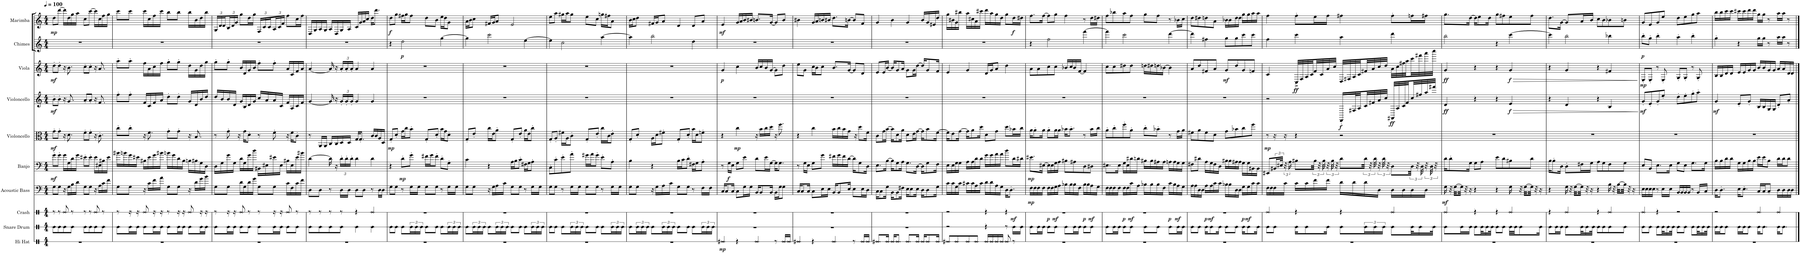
**kern	**dynam	**kern	**dynam	**kern	**kern	**dynam	**kern	**dynam	**kern	**dynam	**kern	**dynam	**kern	**dynam	**kern	**dynam	**kern	**dynam
*part10	*part10	*part9	*part9	*part8	*part7	*part7	*part6	*part6	*part5	*part5	*part4	*part4	*part3	*part3	*part2	*part2	*part1	*part1
*staff10	*staff10	*staff9	*staff9	*staff8	*staff7	*staff7	*staff6	*staff6	*staff5	*staff5	*staff4	*staff4	*staff3	*staff3	*staff2	*staff2	*staff1	*staff1
*I"Hi Hat	*	*I"Snare Drum	*	*I"Crash	*I"Acoustic Bass	*	*I"Banjo	*	*I"Violoncello	*	*I"Violoncello	*	*I"Viola	*	*I"Chimes	*	*I"Marimba	*
*I'HH	*	*I'Sn Dr	*	*I'Cr	*I'Bass	*	*I'Bj.	*	*I'Vc.	*	*I'Vc.	*	*I'Vla.	*	*I'Cme.	*	*I'Mrm.	*
*stria1	*	*stria1	*	*stria1	*	*	*	*	*	*	*	*	*	*	*	*	*	*
*clefX	*	*clefX	*	*clefX	*clefF4	*	*clefF4	*	*clefC3	*	*clefG2	*	*clefG2	*	*clefG2	*	*clefG2	*
*	*	*	*	*	*Trd7c12	*	*	*	*	*	*	*	*	*	*	*	*	*
*k[]	*	*k[]	*	*k[]	*k[]	*	*k[]	*	*k[]	*	*k[]	*	*k[]	*	*k[]	*	*k[]	*
*M4/4	*	*M4/4	*	*M4/4	*M4/4	*	*M4/4	*	*M4/4	*	*M4/4	*	*M4/4	*	*M4/4	*	*M4/4	*
*MM100	*	*MM100	*	*MM100	*MM100	*	*MM100	*	*MM100	*	*MM100	*	*MM100	*	*MM100	*	*MM100	*
=1	=1	=1	=1	=1	=1	=1	=1	=1	=1	=1	=1	=1	=1	=1	=1	=1	=1	=1
!	!	!	!	!	!	!	!	!LO:DY:b	!	!LO:DY:b	!	!LO:DY:b	!	!LO:DY:b	!	!	!	!LO:DY:b
1r	.	8CC\L	.	8r	8G\L	.	8g'\L	mf	8g'\L	mf	8b'\L	mf	8dd'\L	mf	1r	.	8dd\L	mp
.	.	8CC\	.	8r	8G\J	.	8g'\J	.	8g'\J	.	8b'\J	.	8dd'\J	.	.	.	[8ddd\J	.
.	.	8CC\	.	8c/	16r	.	16g\LL	.	16r	.	16r	.	16r	.	.	.	16ddd\LL]	.
.	.	.	.	.	16G\LL	.	16G\	.	8.d\	.	8.g/	.	8.b\	.	.	.	16dd\	.
.	.	8CC\J	.	8r	16B\	.	16d\	.	.	.	.	.	.	.	.	.	16gg\	.
.	.	.	.	.	16d\JJ	.	16g\JJ	.	.	.	.	.	.	.	.	.	16aa\JJ	.
.	.	8CC\L	.	8r	8G\L	.	8e#X'\L	.	8f'\L	.	8a'/L	.	8cc'\L	.	.	.	8cc\L	.
.	.	8CC\	.	8r	8G\J	.	8e#'\J	.	8f'\J	.	8a'/J	.	8cc'\J	.	.	.	[8ccc\J	.
.	.	8CC\	.	8c/	16r	.	16e#\LL	.	16r	.	16r	.	16r	.	.	.	16ccc\LL]	.
.	.	.	.	.	16A\LL	.	16E#X\	.	8.c'\	.	8.f/	.	8.a/	.	.	.	16cc\	.
.	.	8CC\J	.	8r	16c\	.	16B#X\	.	.	.	.	.	.	.	.	.	16ff\	.
.	.	.	.	.	16f\JJ	.	16e#\JJ	.	.	.	.	.	.	.	.	.	16gg\JJ	.
=2	=2	=2	=2	=2	=2	=2	=2	=2	=2	=2	=2	=2	=2	=2	=2	=2	=2	=2
1r	.	8CC\L	.	8r	8G\L	.	16b#X\LL	.	8cc'\L	.	8ff'\L	.	8aa'\L	.	1r	.	8ccc\L	.
.	.	.	.	.	.	.	16bn\	.	.	.	.	.	.	.	.	.	.	.
.	.	16CC\L	.	16r	8G\J	.	16g\	.	8cc'\J	.	8ff'\J	.	8aa'\J	.	.	.	8ccc\J	.
.	.	16CC\JJ	.	16r	.	.	16e#X\JJ	.	.	.	.	.	.	.	.	.	.	.
.	.	8CC\L	.	8c/	16r	.	16B#X\LL	.	16r	.	16f/LL	.	16ff\LL	.	.	.	16ccc\LL	.
.	.	.	.	.	16c\LL	.	16e#\	.	8.f\	.	16c/	.	16a\	.	.	.	16cc\	.
.	.	16CC\L	.	16r	16f\	.	16g\	.	.	.	16f/	.	16cc\	.	.	.	16ff\	.
.	.	16CC\JJ	.	16r	16a\JJ	.	16b#X\JJ	.	.	.	16a/JJ	.	16ff\JJ	.	.	.	16ccc\JJ	.
.	.	8CC\L	.	8r	8G\L	.	16bn\LL	.	8g'\L	.	8dd'\L	.	8gg'\L	.	.	.	8bb\L	.
.	.	.	.	.	.	.	16g\	.	.	.	.	.	.	.	.	.	.	.
.	.	16CC\L	.	16r	8G\J	.	16d\	.	8g'\J	.	8dd'\J	.	8gg'\J	.	.	.	8bb\J	.
.	.	16CC\JJ	.	16r	.	.	16B#\JJ	.	.	.	.	.	.	.	.	.	.	.
.	.	8CC\L	.	8c/	16r	.	16Bn\LL	.	16r	.	16g/LL	.	16dd\LL	.	.	.	16bb\LL	.
.	.	.	.	.	16d\LL	.	16B#X\	.	8.B/	.	16d/	.	16g\	.	.	.	16b\	.
.	.	16CC\L	.	16r	16g\	.	16G\	.	.	.	16b/	.	16dd\	.	.	.	16dd\	.
.	.	16CC\JJ	.	16r	16b\JJ	.	16D\JJ	.	.	.	16dd/JJ	.	16gg\JJ	.	.	.	16bb\JJ	.
=3	=3	=3	=3	=3	=3	=3	=3	=3	=3	=3	=3	=3	=3	=3	=3	=3	=3	=3
*	*	*	*	*	*	*	*	*	*	*	*	*	*	*	*	*	*Xbrackettup	*
1r	.	8CC\L	.	8r	8G\L	.	16D\LL	.	8r	.	16dd/LL	.	8gg'\L	.	1r	.	24G/LL	.
.	.	.	.	.	.	.	.	.	.	.	.	.	.	.	.	.	24d/	.
.	.	.	.	.	.	.	16G\	.	.	.	16b/	.	.	.	.	.	.	.
.	.	.	.	.	.	.	.	.	.	.	.	.	.	.	.	.	24d/	.
.	.	16CC\L	.	16r	8G\J	.	16g\	.	8g'\	.	16b/	.	8gg'\J	.	.	.	24B/	.
.	.	.	.	.	.	.	.	.	.	.	.	.	.	.	.	.	24d/	.
.	.	16CC\JJ	.	16r	.	.	16G\JJ	.	.	.	16d/JJ	.	.	.	.	.	.	.
.	.	.	.	.	.	.	.	.	.	.	.	.	.	.	.	.	24g/JJ	.
.	.	8CC\L	.	8c/	16d\LL	.	16d\LL	.	16r	.	16g/LL	.	16b/LL	.	.	.	8gg\L	.
.	.	.	.	.	16G\	.	16G\	.	16g\KL	.	16B/	.	16d/	.	.	.	.	.
.	.	8CC\J	.	8r	16d\	.	16g\	.	8d'\J	.	16d/	.	16g/	.	.	.	16dd\L	.
.	.	.	.	.	16g\JJ	.	16dd\JJ	.	.	.	16g/JJ	.	16b/JJ	.	.	.	16gg\JJ	.
.	.	8CC\L	.	8r	8G\L	.	16BB#X\LL	.	8r	.	16cc/LL	.	8ff'\L	.	.	.	24F/LL	.
.	.	.	.	.	.	.	.	.	.	.	.	.	.	.	.	.	24c/	.
.	.	.	.	.	.	.	16E#X\	.	.	.	16a/	.	.	.	.	.	.	.
.	.	.	.	.	.	.	.	.	.	.	.	.	.	.	.	.	24c/	.
.	.	16CC\L	.	16r	8G\J	.	16e#X\	.	8f'\	.	16a/	.	8ff'\J	.	.	.	24A/	.
.	.	.	.	.	.	.	.	.	.	.	.	.	.	.	.	.	24c/	.
.	.	16CC\JJ	.	16r	.	.	16E#\JJ	.	.	.	16c/JJ	.	.	.	.	.	.	.
.	.	.	.	.	.	.	.	.	.	.	.	.	.	.	.	.	24f/JJ	.
.	.	8CC\L	.	8c/	16c\LL	.	16B#X\LL	.	16r	.	16f/LL	.	16a/LL	.	.	.	8ff\L	.
.	.	.	.	.	16F\	.	16E#\	.	16f\KL	.	16A/	.	16c/	.	.	.	.	.
.	.	8CC\J	.	8r	16c\	.	16e#\	.	8c'\J	.	16c/	.	16f/	.	.	.	16cc\L	.
.	.	.	.	.	16f\JJ	.	16b#X\JJ	.	.	.	16f/JJ	.	16a/JJ	.	.	.	16ff\JJ	.
=4	=4	=4	=4	=4	=4	=4	=4	=4	=4	=4	=4	=4	=4	=4	=4	=4	=4	=4
1r	.	8CC\L	.	8r	8D\L	.	[4d\	.	8r	.	[4g/	.	[4a/	.	1r	.	16D/LL	.
.	.	.	.	.	.	.	.	.	.	.	.	.	.	.	.	.	16G/	.
.	.	8CC\	.	8r	8D\J	.	.	.	16AA/LL	.	.	.	.	.	.	.	16A/	.
.	.	.	.	.	.	.	.	.	16AA/JJ	.	.	.	.	.	.	.	16G/JJ	.
.	.	8CC\	.	8r	8r	.	16d\]	.	16C/LL	.	16g/]	.	16a/]	.	.	.	16A/LL	.
.	.	.	.	.	.	.	16r	.	16C/	.	16r	.	16r	.	.	.	16D/	.
*	*	*	*	*	*	*	*Xbrackettup	*	*	*	*Xbrackettup	*	*Xbrackettup	*	*	*	*	*
.	.	8CC\J	.	8r	16D\LL	.	24d'\LL	.	16D/	.	24g'/LL	.	24a'/LL	.	.	.	16G/	.
.	.	.	.	.	.	.	24d'\	.	.	.	24g'/	.	24a'/	.	.	.	.	.
.	.	.	.	.	16D\JJ	.	.	.	16D/JJ	.	.	.	.	.	.	.	16A/JJ	.
.	.	.	.	.	.	.	24d'\JJ	.	.	.	24g'/JJ	.	24a'/JJ	.	.	.	.	.
.	.	4CC\	.	4r	8D\L	.	4d\	.	16G/KL	.	4g/	.	4a/	.	.	.	16c/LL	.
.	.	.	.	.	.	.	.	.	8.G'/J	.	.	.	.	.	.	.	16g/	.
.	.	.	.	.	8D\J	.	.	.	.	.	.	.	.	.	.	.	16a/	.
.	.	.	.	.	.	.	.	.	.	.	.	.	.	.	.	.	16cc/JJ	.
.	.	4CC\	.	4c/	8r	.	4d\	.	16c/LL	.	4g/	.	4a/	.	.	.	16dd\KL	.
.	.	.	.	.	.	.	.	.	16c/	.	.	.	.	.	.	.	8.ddd\J	.
.	.	.	.	.	16D\LL	.	.	.	16A/	.	.	.	.	.	.	.	.	.
.	.	.	.	.	16D\JJ	.	.	.	16D/JJ	.	.	.	.	.	.	.	.	.
=5	=5	=5	=5	=5	=5	=5	=5	=5	=5	=5	=5	=5	=5	=5	=5	=5	=5	=5
!	!	!	!	!	!	!	!	!	!	!LO:DY:b	!	!	!	!	!	!	!	!LO:DY:b
1r	.	8CC\L	.	1r	8G\L	.	4r	.	8G'/L	mp	1r	.	1r	.	4r	.	8dd\L	f
.	.	8CC\J	.	.	8G\J	.	.	.	8d'/J	.	.	.	.	.	.	.	8gg\J	.
!	!	!	!	!	!	!	!	!LO:DY:b	!	!	!	!	!	!	!	!LO:DY:b	!	!
.	.	8CC\L	.	.	8r	.	8d'\L	mp	16g\LL	.	.	.	.	.	2dd\	p	16ff#X\LL	.
.	.	.	.	.	.	.	.	.	16cc\J	.	.	.	.	.	.	.	16gg\J	.
.	.	24CC\L	.	.	16G\LL	.	8g'\J	.	8b'\J	.	.	.	.	.	.	.	8ff#\J	.
.	.	24CC\	.	.	.	.	.	.	.	.	.	.	.	.	.	.	.	.
.	.	.	.	.	16G\JJ	.	.	.	.	.	.	.	.	.	.	.	.	.
.	.	24CC\JJ	.	.	.	.	.	.	.	.	.	.	.	.	.	.	.	.
.	.	8CC\L	.	.	8G\L	.	16f#X\LL	.	8G'/L	.	.	.	.	.	.	.	8dd\L	.
.	.	.	.	.	.	.	16g\J	.	.	.	.	.	.	.	.	.	.	.
.	.	8CC\J	.	.	8G\J	.	8f#'\J	.	8d'/J	.	.	.	.	.	.	.	8b\J	.
.	.	8CC\L	.	.	8r	.	8d'\L	.	16b\LL	.	.	.	.	.	[4gg\	.	16ee\LL	.
.	.	.	.	.	.	.	.	.	16g\J	.	.	.	.	.	.	.	16dd\J	.
.	.	24CC\L	.	.	16G\LL	.	8G'\J	.	8d'\J	.	.	.	.	.	.	.	8g\J	.
.	.	24CC\	.	.	.	.	.	.	.	.	.	.	.	.	.	.	.	.
.	.	.	.	.	16G\JJ	.	.	.	.	.	.	.	.	.	.	.	.	.
.	.	24CC\JJ	.	.	.	.	.	.	.	.	.	.	.	.	.	.	.	.
=6	=6	=6	=6	=6	=6	=6	=6	=6	=6	=6	=6	=6	=6	=6	=6	=6	=6	=6
1r	.	8CC\L	.	1r	8G\L	.	4c\	.	8G'/L	.	1r	.	1r	.	4gg\]	.	16a\LL	.
.	.	.	.	.	.	.	.	.	.	.	.	.	.	.	.	.	16b\J	.
.	.	24CC\L	.	.	8G\J	.	.	.	8e'/J	.	.	.	.	.	.	.	8cc\J	.
.	.	24CC\	.	.	.	.	.	.	.	.	.	.	.	.	.	.	.	.
.	.	24CC\JJ	.	.	.	.	.	.	.	.	.	.	.	.	.	.	.	.
.	.	8CC\L	.	.	16r	.	4r	.	16cc\LL	.	.	.	.	.	2ccc\	.	16f#X/LL	.
.	.	.	.	.	16G\LL	.	.	.	16e\J	.	.	.	.	.	.	.	16g/J	.
.	.	24CC\L	.	.	16A\	.	.	.	8a'\J	.	.	.	.	.	.	.	8a/J	.
.	.	24CC\	.	.	.	.	.	.	.	.	.	.	.	.	.	.	.	.
.	.	.	.	.	16c\JJ	.	.	.	.	.	.	.	.	.	.	.	.	.
.	.	24CC\JJ	.	.	.	.	.	.	.	.	.	.	.	.	.	.	.	.
.	.	8CC\L	.	.	8G\L	.	16A\LL	.	8G'/L	.	.	.	.	.	.	.	2e/	.
.	.	.	.	.	.	.	16B\J	.	.	.	.	.	.	.	.	.	.	.
.	.	8CC\J	.	.	8G\J	.	8c'\J	.	8e'/J	.	.	.	.	.	.	.	.	.
.	.	8CC\L	.	.	8r	.	16F#X\LL	.	16a\LL	.	.	.	.	.	[4ee\	.	.	.
.	.	.	.	.	.	.	16G\J	.	16e\J	.	.	.	.	.	.	.	.	.
.	.	24CC\L	.	.	16G\LL	.	8A'\J	.	8cc'\J	.	.	.	.	.	.	.	.	.
.	.	24CC\	.	.	.	.	.	.	.	.	.	.	.	.	.	.	.	.
.	.	.	.	.	16G\JJ	.	.	.	.	.	.	.	.	.	.	.	.	.
.	.	24CC\JJ	.	.	.	.	.	.	.	.	.	.	.	.	.	.	.	.
=7	=7	=7	=7	=7	=7	=7	=7	=7	=7	=7	=7	=7	=7	=7	=7	=7	=7	=7
1r	.	8CC\L	.	1r	8G\L	.	8C'\L	.	8G'/L	.	1r	.	1r	.	4ee\]	.	8ee\L	.
.	.	8CC\J	.	.	8G\J	.	8c'\	.	8A'/J	.	.	.	.	.	.	.	8aa\J	.
.	.	8CC\L	.	.	8r	.	8e'\	.	16f#X\LL	.	.	.	.	.	2cc\	.	16gg#X\LL	.
.	.	.	.	.	.	.	.	.	16A\J	.	.	.	.	.	.	.	16aa\J	.
.	.	24CC\L	.	.	16G\LL	.	8a'\J	.	8c'\J	.	.	.	.	.	.	.	8gg#\J	.
.	.	24CC\	.	.	.	.	.	.	.	.	.	.	.	.	.	.	.	.
.	.	.	.	.	16G\JJ	.	.	.	.	.	.	.	.	.	.	.	.	.
.	.	24CC\JJ	.	.	.	.	.	.	.	.	.	.	.	.	.	.	.	.
.	.	8CC\L	.	.	8G\L	.	16g#X\LL	.	8G'/L	.	.	.	.	.	.	.	8ee\L	.
.	.	.	.	.	.	.	16a\J	.	.	.	.	.	.	.	.	.	.	.
.	.	8CC\J	.	.	8G\J	.	8g#'\J	.	8e'/J	.	.	.	.	.	.	.	8cc\J	.
.	.	8CC\L	.	.	8r	.	8e'\L	.	16cc\LL	.	.	.	.	.	[4aa\	.	16ggn\LL	.
.	.	.	.	.	.	.	.	.	16c\J	.	.	.	.	.	.	.	16ff#X\J	.
.	.	24CC\L	.	.	16G\LL	.	8A'\J	.	8e'\J	.	.	.	.	.	.	.	8a\J	.
.	.	24CC\	.	.	.	.	.	.	.	.	.	.	.	.	.	.	.	.
.	.	.	.	.	16G\JJ	.	.	.	.	.	.	.	.	.	.	.	.	.
.	.	24CC\JJ	.	.	.	.	.	.	.	.	.	.	.	.	.	.	.	.
=8	=8	=8	=8	=8	=8	=8	=8	=8	=8	=8	=8	=8	=8	=8	=8	=8	=8	=8
1r	.	8CC\L	.	1r	8G\L	.	4B\	.	8G'/L	.	1r	.	1r	.	4aa\]	.	16b\LL	.
.	.	.	.	.	.	.	.	.	.	.	.	.	.	.	.	.	16cc\J	.
.	.	24CC\L	.	.	8G\J	.	.	.	8d'/J	.	.	.	.	.	.	.	8dd\J	.
.	.	24CC\	.	.	.	.	.	.	.	.	.	.	.	.	.	.	.	.
.	.	24CC\JJ	.	.	.	.	.	.	.	.	.	.	.	.	.	.	.	.
.	.	8CC\L	.	.	16r	.	4r	.	16A\LL	.	.	.	.	.	2bb\	.	16f#X/LL	.
.	.	.	.	.	16G\LL	.	.	.	16d\J	.	.	.	.	.	.	.	16g/J	.
.	.	24CC\L	.	.	16A\	.	.	.	8f#X'\J	.	.	.	.	.	.	.	8a/J	.
.	.	24CC\	.	.	.	.	.	.	.	.	.	.	.	.	.	.	.	.
.	.	.	.	.	16c\JJ	.	.	.	.	.	.	.	.	.	.	.	.	.
.	.	24CC\JJ	.	.	.	.	.	.	.	.	.	.	.	.	.	.	.	.
.	.	8CC\L	.	.	8G\L	.	16B\LL	.	8G'/L	.	.	.	.	.	.	.	4d/	.
.	.	.	.	.	.	.	16c\J	.	.	.	.	.	.	.	.	.	.	.
.	.	8CC\J	.	.	8G\J	.	8d'\J	.	8d'/J	.	.	.	.	.	.	.	.	.
.	.	8CC\L	.	.	8r	.	16F#X\LL	.	16b\LL	.	.	.	.	.	4dd\	.	8d/L	.
.	.	.	.	.	.	.	16G\J	.	16d\J	.	.	.	.	.	.	.	.	.
.	.	24CC\L	.	.	16F\LL	.	8A'\J	.	8fn'\J	.	.	.	.	.	.	.	8a/J	.
.	.	24CC\	.	.	.	.	.	.	.	.	.	.	.	.	.	.	.	.
.	.	.	.	.	16F\JJ	.	.	.	.	.	.	.	.	.	.	.	.	.
.	.	24CC\JJ	.	.	.	.	.	.	.	.	.	.	.	.	.	.	.	.
=9	=9	=9	=9	=9	=9	=9	=9	=9	=9	=9	=9	=9	=9	=9	=9	=9	=9	=9
!	!LO:DY:b	!	!	!	!	!	!	!	!	!	!	!	!	!LO:DY:b	!	!	!	!LO:DY:b
4GG#X/	mp	1r	.	1r	16C/KL	.	8r	.	4r	.	1r	.	4g/	p	1r	.	4e/	mf
.	.	.	.	.	8C/	.	.	.	.	.	.	.	.	.	.	.	.	.
!	!	!	!	!	!	!	!	!LO:DY:b	!	!	!	!	!	!	!	!	!	!
.	.	.	.	.	.	.	16G\LL	f	.	.	.	.	.	.	.	.	.	.
.	.	.	.	.	16C/Jk	.	16E\JJ	.	.	.	.	.	.	.	.	.	.	.
!	!	!	!	!	!	!	!	!	!	!LO:DY:b	!	!	!	!	!	!	!	!
4r	.	.	.	.	8C\L	.	8G\L	.	4cc\	mp	.	.	4cc\	.	.	.	16g/LL	.
.	.	.	.	.	.	.	.	.	.	.	.	.	.	.	.	.	16a/	.
.	.	.	.	.	16G\L	.	8e\J	.	.	.	.	.	.	.	.	.	16b/	.
.	.	.	.	.	16G\JJ	.	.	.	.	.	.	.	.	.	.	.	16b#X/JJ	.
4GG/	.	.	.	.	16BB/KL	.	8d\L	.	16r	.	.	.	16b/LL	.	.	.	8.bn/L	.
.	.	.	.	.	8BB/	.	.	.	16b\LL	.	.	.	16cc/	.	.	.	.	.
.	.	.	.	.	.	.	16e\L	.	16cc\	.	.	.	16b/	.	.	.	.	.
.	.	.	.	.	16BB/Jk	.	[16G\JJ	.	16dd\JJ	.	.	.	[16g/JJ	.	.	.	[16g/Jk	.
8r	.	.	.	.	16BB\LL	.	16G\KL]	.	16r	.	.	.	8g\L]	.	.	.	8g/L]	.
.	.	.	.	.	16G\J	.	8.G\J	.	8.ff\	.	.	.	.	.	.	.	.	.
16GG/LL	.	.	.	.	8G\J	.	.	.	.	.	.	.	8dd\J	.	.	.	8b/J	.
16GG/JJ	.	.	.	.	.	.	.	.	.	.	.	.	.	.	.	.	.	.
=10	=10	=10	=10	=10	=10	=10	=10	=10	=10	=10	=10	=10	=10	=10	=10	=10	=10	=10
4GG#X/	.	1r	.	1r	16C/KL	.	8r	.	4r	.	1r	.	8ee\L	.	1r	.	4b#X\	.
.	.	.	.	.	8C/	.	.	.	.	.	.	.	.	.	.	.	.	.
.	.	.	.	.	.	.	16G\LL	.	.	.	.	.	8g\J	.	.	.	.	.
.	.	.	.	.	16C/Jk	.	16E\JJ	.	.	.	.	.	.	.	.	.	.	.
4r	.	.	.	.	8C\L	.	8G\L	.	4cc\	.	.	.	16cc\LL	.	.	.	16g/LL	.
.	.	.	.	.	.	.	.	.	.	.	.	.	16b\J	.	.	.	16a/	.
.	.	.	.	.	16E\L	.	8g\J	.	.	.	.	.	8cc\J	.	.	.	16bn/	.
.	.	.	.	.	16E\JJ	.	.	.	.	.	.	.	.	.	.	.	16b#X/JJ	.
4GG/	.	.	.	.	16BB/KL	.	16f#X\LL	.	16b\LL	.	.	.	8.b/L	.	.	.	8.dd\L	.
.	.	.	.	.	8BB/	.	16g\	.	16cc\	.	.	.	.	.	.	.	.	.
.	.	.	.	.	.	.	16f#\	.	16b\	.	.	.	.	.	.	.	.	.
.	.	.	.	.	16E/Jk	.	[16d\JJ	.	16g\JJ	.	.	.	[16g/Jk	.	.	.	[16bn\Jk	.
8r	.	.	.	.	8E\L	.	16d\KL]	.	16r	.	.	.	8g/L]	.	.	.	8b/L]	.
.	.	.	.	.	.	.	8G\	.	8dd\L	.	.	.	.	.	.	.	.	.
16GG/LL	.	.	.	.	16E\L	.	.	.	.	.	.	.	8d/J	.	.	.	8f/J	.
16GG/JJ	.	.	.	.	16D\JJ	.	16D\Jk	.	16f\Jk	.	.	.	.	.	.	.	.	.
=11	=11	=11	=11	=11	=11	=11	=11	=11	=11	=11	=11	=11	=11	=11	=11	=11	=11	=11
8.GG#X/L	.	1r	.	1r	16C\KL	.	8.E\L	.	8c\L	.	1r	.	8e/L	.	1r	.	4g/	.
.	.	.	.	.	8C\	.	.	.	.	.	.	.	.	.	.	.	.	.
.	.	.	.	.	.	.	.	.	16g\L	.	.	.	16e/L	.	.	.	.	.
16GG/Jk	.	.	.	.	16G\Jk	.	[16B\Jk	.	[16b\JJ	.	.	.	[16b/JJ	.	.	.	.	.
16GG/KL	.	.	.	.	16BB\KL	.	16B\KL]	.	16b\KL]	.	.	.	16b/KL]	.	.	.	4b\	.
8.GG/J	.	.	.	.	8BB\	.	8G\	.	8d\	.	.	.	8g/	.	.	.	.	.
.	.	.	.	.	16F#X\Jk	.	16A\Jk	.	16a\Jk	.	.	.	16a/Jk	.	.	.	.	.
8.GG/L	.	.	.	.	16E\KL	.	8.G\L	.	8d\L	.	.	.	8g\L	.	.	.	4g/	.
.	.	.	.	.	8E\	.	.	.	.	.	.	.	.	.	.	.	.	.
.	.	.	.	.	.	.	.	.	16e\L	.	.	.	16g\L	.	.	.	.	.
16GG/Jk	.	.	.	.	16E\Jk	.	[16D\Jk	.	[16g\JJ	.	.	.	[16dd\JJ	.	.	.	.	.
16GG/KL	.	.	.	.	16D\KL	.	16D\KL]	.	16g\KL]	.	.	.	16dd/KL]	.	.	.	16b/LL	.
8GG/	.	.	.	.	8D\	.	8G\	.	8b\	.	.	.	8g/	.	.	.	16g/	.
.	.	.	.	.	.	.	.	.	.	.	.	.	.	.	.	.	16e#X/	.
16GG/Jk	.	.	.	.	16G\Jk	.	16F\Jk	.	[16f\Jk	.	.	.	16f/Jk	.	.	.	16dd/JJ	.
=12	=12	=12	=12	=12	=12	=12	=12	=12	=12	=12	=12	=12	=12	=12	=12	=12	=12	=12
8GG#X/L	.	2r	.	2r	16c\LL	.	16E\LL	.	16f\KL]	.	1r	.	4e/	.	1r	.	16gg\LL	.
.	.	.	.	.	16c\	.	16E\	.	8e\	.	.	.	.	.	.	.	16b#X\	.
8GG/	.	.	.	.	16G\	.	16G\	.	.	.	.	.	.	.	.	.	16g\	.
.	.	.	.	.	16c\JJ	.	16G\JJ	.	[16g\Jk	.	.	.	.	.	.	.	16bb#X\JJ	.
8GG/	.	.	.	.	16c#X\LL	.	16A\LL	.	16g\KL]	.	.	.	4g/	.	.	.	16aa\LL	.
.	.	.	.	.	16c#\	.	16A\	.	8a\	.	.	.	.	.	.	.	16cc#X\	.
8GG/J	.	.	.	.	16A\	.	16d\	.	.	.	.	.	.	.	.	.	16a\	.
.	.	.	.	.	16c#\JJ	.	16d\JJ	.	16dd\Jk	.	.	.	.	.	.	.	16ccc#X\JJ	.
16GG/LL	.	4r	.	4r	16d\LL	.	16g\LL	.	8d\L	.	.	.	16d/LL	.	.	.	16ddd\LL	.
16GG/	.	.	.	.	16d\	.	16g\	.	.	.	.	.	16g/J	.	.	.	16aa\	.
16GG/	.	.	.	.	16A\	.	16a\	.	8g\J	.	.	.	8a/J	.	.	.	16gg\	.
16GG/JJ	.	.	.	.	16G\JJ	.	16a\JJ	.	.	.	.	.	.	.	.	.	16dd\JJ	.
8GG/	.	8r	.	4r	16D\KL	.	8dd\L	.	8dd\L	.	.	.	4dd\	.	.	.	8gg\L	.
.	.	.	.	.	8.D'\J	.	.	.	.	.	.	.	.	.	.	.	.	.
!	!	!	!LO:DY:a	!	!	!	!	!	!	!	!	!	!	!	!	!	!	!LO:DY:b
8r	.	16CC\LL	mf	.	.	.	16d\L	.	16b-X\L	.	.	.	.	.	.	.	16dd\L	f
.	.	16CC\JJ	.	.	.	.	16d#X\JJ	.	16cc\JJ	.	.	.	.	.	.	.	16dd#X\JJ	.
=13	=13	=13	=13	=13	=13	=13	=13	=13	=13	=13	=13	=13	=13	=13	=13	=13	=13	=13
!	!	!	!	!	!	!LO:DY:b	!	!LO:DY:b	!	!	!	!	!	!	!	!	!	!
1r	.	8CC\L	.	1r	16F\LL	mp	8.e#X\L	mp	16a\KL	.	1r	.	8a\L	.	4r	.	8.ff\L	.
.	.	.	.	.	16F\	.	.	.	8a'\	.	.	.	.	.	.	.	.	.
.	.	16CC\L	.	.	16F\	.	.	.	.	.	.	.	8a\	.	.	.	.	.
.	.	16CC\JJ	.	.	16F\JJ	.	[16E#X\Jk	.	16a\Jk	.	.	.	.	.	.	.	[16ff\Jk	.
!	!	!	!LO:DY:a	!	!	!	!	!	!	!	!	!	!	!	!	!	!	!
.	.	8CC\L	p	.	16F\LL	.	16E#\LL]	.	8a'\L	.	.	.	8cc\	.	2ff\	.	8ff\L]	.
.	.	.	.	.	16F\	.	16E#\	.	.	.	.	.	.	.	.	.	.	.
!	!	!	!LO:DY:a	!	!	!	!	!	!	!	!	!	!	!	!	!	!	!
.	.	8CC\J	mf	.	16G\	.	16G\	.	16a\L	.	.	.	8cc\J	.	.	.	8gg\J	.
.	.	.	.	.	16A\JJ	.	16A\JJ	.	16a\JJ	.	.	.	.	.	.	.	.	.
.	.	8CC\L	.	.	16B-X\LL	.	8B#X\L	.	16b-X\KL	.	.	.	16b-X/LL	.	.	.	4ff\	.
.	.	.	.	.	16B-\	.	.	.	8.b-'\J	.	.	.	16cc/	.	.	.	.	.
.	.	16CC\L	.	.	16B-\	.	8A#X\	.	.	.	.	.	16b-/	.	.	.	.	.
.	.	16CC\JJ	.	.	16F\JJ	.	.	.	.	.	.	.	[16f/JJ	.	.	.	.	.
!	!	!	!LO:DY:a	!	!	!	!	!	!	!	!	!	!	!	!	!	!	!
.	.	8CC\L	p	.	16B-\LL	.	8D\	.	8r	.	.	.	4f/]	.	[4fff\	.	8r	.
.	.	.	.	.	16B-\	.	.	.	.	.	.	.	.	.	.	.	.	.
!	!	!	!LO:DY:a	!	!	!	!	!	!	!	!	!	!	!	!	!	!	!
.	.	8CC\J	mf	.	16A\	.	8D#X\J	.	16b-\LL	.	.	.	.	.	.	.	16dd\LL	.
.	.	.	.	.	16G\JJ	.	.	.	16cc\JJ	.	.	.	.	.	.	.	16dd#X\JJ	.
=14	=14	=14	=14	=14	=14	=14	=14	=14	=14	=14	=14	=14	=14	=14	=14	=14	=14	=14
1r	.	8CC\L	.	1r	16F\LL	.	8.E#X\L	.	8a'\L	.	1r	.	8cc\L	.	4fff\]	.	8ff\L	.
.	.	.	.	.	16F\	.	.	.	.	.	.	.	.	.	.	.	.	.
.	.	16CC\L	.	.	16F\	.	.	.	8cc'\	.	.	.	8cc\	.	.	.	8bb-X\	.
.	.	16CC\JJ	.	.	16F\JJ	.	16E#\Jk	.	.	.	.	.	.	.	.	.	.	.
!	!	!	!LO:DY:a	!	!	!	!	!	!	!	!	!	!	!	!	!	!	!
.	.	8CC\L	p	.	16F\LL	.	16G\LL	.	8ff'\	.	.	.	8dd#X\	.	2ccc\	.	8aa\	.
.	.	.	.	.	16F\	.	16E#\	.	.	.	.	.	.	.	.	.	.	.
!	!	!	!LO:DY:a	!	!	!	!	!	!	!	!	!	!	!	!	!	!	!
.	.	8CC\J	mf	.	16c\	.	16d#X\	.	8a'\J	.	.	.	8dd#\J	.	.	.	8ff\J	.
.	.	.	.	.	16A\JJ	.	16dn\JJ	.	.	.	.	.	.	.	.	.	.	.
.	.	8CC\L	.	.	16B-X\LL	.	16B#X\LL	.	8cc'\L	.	.	.	16ddn\LL	.	.	.	8gg\L	.
.	.	.	.	.	16B-\	.	16B#\	.	.	.	.	.	16dd#X\	.	.	.	.	.
.	.	8CC\J	.	.	16B-\	.	16A#X\	.	8b-X'\J	.	.	.	16ddn\	.	.	.	8ff\J	.
.	.	.	.	.	16F\JJ	.	16A#\JJ	.	.	.	.	.	[16b-X\JJ	.	.	.	.	.
!	!	!	!LO:DY:a	!	!	!	!	!	!	!	!	!	!	!	!	!	!	!
.	.	8CC\L	p	.	16c\LL	.	16An\LL	.	8r	.	.	.	4b-\]	.	[4ddd\	.	8r	.
.	.	.	.	.	16B-\	.	16A\	.	.	.	.	.	.	.	.	.	.	.
!	!	!	!LO:DY:a	!	!	!	!	!	!	!	!	!	!	!	!	!	!	!
.	.	16CC\L	mf	.	16A\	.	16G\	.	16g\LL	.	.	.	.	.	.	.	16b-X\LL	.
.	.	16CC\JJ	.	.	16G\JJ	.	16G\JJ	.	16a\JJ	.	.	.	.	.	.	.	16cc\JJ	.
=15	=15	=15	=15	=15	=15	=15	=15	=15	=15	=15	=15	=15	=15	=15	=15	=15	=15	=15
1r	.	8CC\L	.	1r	16A\LL	.	8F#X\L	.	8f#X\L	.	1r	.	8a/L	.	4ddd\]	.	8dd\L	.
.	.	.	.	.	16A\	.	.	.	.	.	.	.	.	.	.	.	.	.
.	.	8CC\J	.	.	16D\	.	8d#X\J	.	8a\	.	.	.	8dd/	.	.	.	8dd#X\	.
.	.	.	.	.	16D\JJ	.	.	.	.	.	.	.	.	.	.	.	.	.
!	!	!	!LO:DY:a	!	!	!	!	!	!	!	!	!	!	!	!	!	!	!
.	.	16CC\KL	p	.	16A\LL	.	16A\LL	.	8f#\	.	.	.	8f#X/	.	4ff#X\	.	8ddn\	.
!	!	!	!LO:DY:a	!	!	!	!	!	!	!	!	!	!	!	!	!	!	!
.	.	8CC\	mf	.	16A\	.	16G\	.	.	.	.	.	.	.	.	.	.	.
.	.	.	.	.	16c\	.	16F#\	.	8d\J	.	.	.	8a/J	.	.	.	8a\J	.
.	.	16CC\Jk	.	.	16c\JJ	.	16D\JJ	.	.	.	.	.	.	.	.	.	.	.
!	!	!	!	!	!	!	!	!	!	!	!	!	!	!LO:DY:b	!	!	!	!
.	.	8CC\L	.	.	16B-X\LL	.	16B#X\LL	.	8g\L	.	.	.	8g/L	mf	8gg\L	.	16b-X\LL	.
.	.	.	.	.	16B-\	.	16B#\	.	.	.	.	.	.	.	.	.	16b-\	.
.	.	8CC\J	.	.	16D\	.	16A#X\	.	8b-X\	.	.	.	8dd/	.	8gg\	.	16dd\	.
.	.	.	.	.	16D\JJ	.	16A#\JJ	.	.	.	.	.	.	.	.	.	16dd\JJ	.
!	!	!	!LO:DY:a	!	!	!	!	!	!	!	!	!	!	!	!	!	!	!
.	.	16CC\KL	p	.	16G\LL	.	16G\LL	.	8cc\	.	.	.	8g/	.	8ccc\	.	16gg\LL	.
!	!	!	!LO:DY:a	!	!	!	!	!	!	!	!	!	!	!	!	!	!	!
.	.	8CC\	mf	.	16G\	.	16G\	.	.	.	.	.	.	.	.	.	16gg\	.
.	.	.	.	.	16c\	.	16BB#X\	.	8ff\J	.	.	.	8fn/J	.	8ccc\J	.	16aa\	.
.	.	16CC\Jk	.	.	16c\JJ	.	16BB#\JJ	.	.	.	.	.	.	.	.	.	16aa\JJ	.
=16	=16	=16	=16	=16	=16	=16	=16	=16	=16	=16	=16	=16	=16	=16	=16	=16	=16	=16
!	!	!	!	!	!	!	!	!	!	!LO:DY:b	!	!	!	!	!	!	!	!
1r	.	8CC\L	.	4c/	16F\LL	.	8EE#X/L	.	8r	mp	2r	.	4c/	.	4ff\	.	4ff\	.
.	.	.	.	.	16F\	.	.	.	.	.	.	.	.	.	.	.	.	.
*	*	*	*	*	*	*	*brackettup	*	*	*	*	*	*	*	*	*	*	*
.	.	8CC\J	.	.	16F\	.	24BB#X/L	.	16r	.	.	.	.	.	.	.	.	.
.	.	.	.	.	.	.	48E#X/JJk	.	.	.	.	.	.	.	.	.	.	.
.	.	.	.	.	16c\JJ	.	48r	.	16r	.	.	.	.	.	.	.	.	.
.	.	.	.	.	.	.	24A\	.	.	.	.	.	.	.	.	.	.	.
!	!	!	!	!	!	!	!	!	!	!	!	!	!	!LO:DY:b	!	!	!	!
.	.	16CC\KL	.	4r	16c\LL	.	8B#X\L	.	4r	.	.	.	32C^/LLL	ff	4ccc\	.	8ff'\L	.
.	.	.	.	.	.	.	.	.	.	.	.	.	32F/	.	.	.	.	.
.	.	8CC\	.	.	16c\	.	.	.	.	.	.	.	32A/	.	.	.	.	.
.	.	.	.	.	.	.	.	.	.	.	.	.	32c/	.	.	.	.	.
.	.	.	.	.	16f\	.	48B#\Jkk	.	.	.	.	.	32f/	.	.	.	16ee\L	.
.	.	.	.	.	.	.	48r	.	.	.	.	.	.	.	.	.	.	.
.	.	.	.	.	.	.	.	.	.	.	.	.	32c/	.	.	.	.	.
.	.	.	.	.	.	.	48B#\	.	.	.	.	.	.	.	.	.	.	.
.	.	16CC\Jk	.	.	16f\JJ	.	48r	.	.	.	.	.	32a/	.	.	.	16ff\JJ	.
.	.	.	.	.	.	.	48B#\	.	.	.	.	.	.	.	.	.	.	.
.	.	.	.	.	.	.	.	.	.	.	.	.	32cc/JJJ	.	.	.	.	.
.	.	.	.	.	.	.	48r	.	.	.	.	.	.	.	.	.	.	.
!	!	!	!	!	!	!	!	!	!	!	!	!LO:DY:b	!	!	!	!	!	!
.	.	8CC\L	.	4r	16d\LL	.	8d\L	.	2r	.	16DD'/LL	f	32D/LLL	.	4aa\	.	4ff#X\	.
.	.	.	.	.	.	.	.	.	.	.	.	.	32F#X/	.	.	.	.	.
.	.	.	.	.	16d\	.	.	.	.	.	32F#X/L	.	32A/	.	.	.	.	.
.	.	.	.	.	.	.	.	.	.	.	32A/	.	32c/	.	.	.	.	.
.	.	24CC\L	.	.	16d\	.	48d\Jkk	.	.	.	32c/	.	32f#X/	.	.	.	.	.
.	.	.	.	.	.	.	48r	.	.	.	.	.	.	.	.	.	.	.
.	.	.	.	.	.	.	.	.	.	.	32f#X/	.	32a/	.	.	.	.	.
.	.	24CC\	.	.	.	.	48d\	.	.	.	.	.	.	.	.	.	.	.
.	.	.	.	.	16D\JJ	.	48r	.	.	.	32a/	.	32cc/	.	.	.	.	.
.	.	24CC\JJ	.	.	.	.	48d\	.	.	.	.	.	.	.	.	.	.	.
.	.	.	.	.	.	.	.	.	.	.	32cc/JJJ	.	32dd/JJJ	.	.	.	.	.
.	.	.	.	.	.	.	48r	.	.	.	.	.	.	.	.	.	.	.
!	!	!	!	!	!	!	!	!	!	!	!	!LO:DY:b	!	!	!	!	!	!
.	.	8CC\L	.	4c/	16D\LL	.	8D\L	.	.	.	32FF#X/LLL	ff	32a\LLL	.	4ddd\	.	8ff#'\L	.
.	.	.	.	.	.	.	.	.	.	.	32A/	.	32cc\	.	.	.	.	.
.	.	.	.	.	16D\	.	.	.	.	.	32c/	.	32ff#X\	.	.	.	.	.
.	.	.	.	.	.	.	.	.	.	.	32f#/	.	32aa\	.	.	.	.	.
.	.	32CC\KL	.	.	16D\	.	48D\Jkk	.	.	.	32cc/	.	32ccc\	.	.	.	16ffn\L	.
.	.	.	.	.	.	.	48r	.	.	.	.	.	.	.	.	.	.	.
.	.	16CC\	.	.	.	.	.	.	.	.	32ff#X/	.	32fff#X\	.	.	.	.	.
.	.	.	.	.	.	.	48D\	.	.	.	.	.	.	.	.	.	.	.
.	.	.	.	.	16D\JJ	.	48r	.	.	.	32aa/	.	32aaa\	.	.	.	16ff#X\JJ	.
.	.	.	.	.	.	.	48D\	.	.	.	.	.	.	.	.	.	.	.
.	.	32CC\JJk	.	.	.	.	.	.	.	.	32fff#X/JJJ	.	32cccc\JJJ	.	.	.	.	.
.	.	.	.	.	.	.	48r	.	.	.	.	.	.	.	.	.	.	.
=17	=17	=17	=17	=17	=17	=17	=17	=17	=17	=17	=17	=17	=17	=17	=17	=17	=17	=17
!	!	!	!	!	!	!LO:DY:b	!	!	!	!	!	!LO:DY:b	!	!LO:DY:b	!	!	!	!
1r	.	8CC\L	.	4c/	16G\	mf	16d\KL	.	1r	.	4d/	ff	4g/	ff	2bb\	.	8.gg\L	.
.	.	.	.	.	32r	.	8d'\	.	.	.	.	.	.	.	.	.	.	.
.	.	.	.	.	[32G\LLL	.	.	.	.	.	.	.	.	.	.	.	.	.
.	.	16CC\L	.	.	32G\JJJ]	.	.	.	.	.	.	.	.	.	.	.	.	.
.	.	.	.	.	32r	.	.	.	.	.	.	.	.	.	.	.	.	.
.	.	16CC\JJ	.	.	16r	.	16G\Jk	.	.	.	.	.	.	.	.	.	[16dd\Jk	.
.	.	8CC\L	.	4r	4r	.	8G\L	.	.	.	4r	.	4r	.	.	.	16dd\KL]	.
.	.	.	.	.	.	.	.	.	.	.	.	.	.	.	.	.	8ee\	.
.	.	32CC\KL	.	.	.	.	8A\J	.	.	.	.	.	.	.	.	.	.	.
.	.	16CC\	.	.	.	.	.	.	.	.	.	.	.	.	.	.	.	.
.	.	.	.	.	.	.	.	.	.	.	.	.	.	.	.	.	16dd\Jk	.
.	.	32CC\JJk	.	.	.	.	.	.	.	.	.	.	.	.	.	.	.	.
.	.	8CC\L	.	4r	4r	.	8e\L	.	.	.	4r	.	4r	.	4r	.	8gg\L	.
.	.	8CC\J	.	.	.	.	8d\	.	.	.	.	.	.	.	.	.	8ff#X\	.
!	!	!	!	!	!	!	!	!	!	!	!	!LO:HP:b	!	!LO:HP:b	!	!	!	!
!	!	!	!	!	!	!	!	!	!	!	!	!LO:DY:n=1:b	!	!LO:DY:n=1:b	!	!	!	!
.	.	32CC\LLL	.	4c/	16G\	.	8B#X\	.	.	.	4e/	> f	4g/	> f	[4ccc\	.	8ee\	.
.	.	32CC\JJ	.	.	.	.	.	.	.	.	.	.	.	.	.	.	.	.
.	.	8CC\	.	.	32r	.	.	.	.	.	.	.	.	.	.	.	.	.
.	.	.	.	.	[32G\LLL	.	.	.	.	.	.	.	.	.	.	.	.	.
.	.	.	.	.	32G\JJJ]	.	8d\J	.	.	.	.	.	.	.	.	.	8ff#\J	.
.	.	.	.	.	32r	.	.	.	.	.	.	.	.	.	.	.	.	.
.	.	16CC\Jk	.	.	16r	.	.	.	.	.	.	.	.	.	.	.	.	.
=18	=18	=18	=18	=18	=18	=18	=18	=18	=18	=18	=18	=18	=18	=18	=18	=18	=18	=18
1r	.	8CC\L	.	4r	4r	.	16B\KL	.	1r	.	4r	.	4r	.	4ccc\]	.	8.dd\L	.
.	.	.	.	.	.	.	8B'\	.	.	.	.	.	.	.	.	.	.	.
.	.	16CC\L	.	.	.	.	.	.	.	.	.	.	.	.	.	.	.	.
.	.	16CC\JJ	.	.	.	.	16D\Jk	.	.	.	.	.	.	.	.	.	[16g\Jk	.
.	.	8CC\L	.	4c/	16G\	.	8D'\L	.	.	.	4d/	.	4g/	.	2bb\	.	8g/L]	.
.	.	.	.	.	32r	.	.	.	.	.	.	.	.	.	.	.	.	.
.	.	.	.	.	[32G\LLL	.	.	.	.	.	.	.	.	.	.	.	.	.
.	.	32CC\KL	.	.	32G\JJJ]	.	16F#X\L	.	.	.	.	.	.	.	.	.	16a/L	.
.	.	16CC\	.	.	32r	.	.	.	.	.	.	.	.	.	.	.	.	.
.	.	.	.	.	16r	.	16G\JJ	.	.	.	.	.	.	.	.	.	16b/JJ	.
.	.	32CC\JJk	.	.	.	.	.	.	.	.	.	.	.	.	.	.	.	.
.	.	8CC\L	.	4r	4r	.	8A\L	.	.	.	4r	.	4r	.	.	.	8cc\L	.
.	.	8CC\	.	.	.	.	8G\	.	.	.	.	.	.	.	.	.	8b\	.
.	.	8CC\	.	4c/	16B\	.	8F#\	.	.	.	4B/	.	4f#X/	.	4bb-X\	.	8b-X\	.
.	.	.	.	.	32r	.	.	.	.	.	.	.	.	.	.	.	.	.
.	.	.	.	.	[32B\LLL	.	.	.	.	.	.	.	.	.	.	.	.	.
.	.	8CC\J	.	.	32B\JJJ]	.	8G\J	.	.	.	.	.	.	.	.	.	8bn\J	.
.	.	.	.	.	32r	.	.	.	.	.	.	.	.	.	.	.	.	.
.	.	.	.	.	16r	.	.	.	.	.	.	.	.	.	.	.	.	.
.	.	.	.	.	.	.	.	.	.	.	.	]	.	.	.	.	.	.
=19	=19	=19	=19	=19	=19	=19	=19	=19	=19	=19	=19	=19	=19	=19	=19	=19	=19	=19
!	!	!	!	!	!	!	!	!	!	!	!	!LO:DY:b	!	!LO:DY:b	!	!LO:DY:b	!	!
1r	.	8CC\L	.	4c/	16E\LL	.	8E/L	.	1r	.	8g'/L	mf	8E'/L	mp	8bb'\L	p	8g/L	.
.	.	.	.	.	16E\	.	.	.	.	.	.	.	.	.	.	.	.	.
.	.	8CC\J	.	.	16E\	.	8BB/J	.	.	.	8e'/	.	8E'/J	]	8gg'\J	.	8e/	.
.	.	.	.	.	16E\JJ	.	.	.	.	.	.	.	.	.	.	.	.	.
.	.	8CC\L	.	4r	8r	.	8.E\L	.	.	.	8g'/	.	8r	.	4bb'\	.	8g/	.
.	.	32CC\KL	.	.	16E\LL	.	.	.	.	.	8ee'/J	.	8E'/	.	.	.	8ee/J	.
.	.	16CC\	.	.	.	.	.	.	.	.	.	.	.	.	.	.	.	.
.	.	.	.	.	16E\JJ	.	16E\Jk	.	.	.	.	.	.	.	.	.	.	.
.	.	32CC\JJk	.	.	.	.	.	.	.	.	.	.	.	.	.	.	.	.
.	.	8CC\L	.	2r	16BB/LL	.	8G\L	.	.	.	8dd'\L	.	8G'/L	.	4aa'\	.	8dd\L	.
.	.	.	.	.	16BB/	.	.	.	.	.	.	.	.	.	.	.	.	.
.	.	8CC\J	.	.	16BB/	.	8E\J	.	.	.	8ee'\	.	8G'/J	.	.	.	8ee\	.
.	.	.	.	.	16BB/JJ	.	.	.	.	.	.	.	.	.	.	.	.	.
.	.	8CC\L	.	.	8r	.	8.G\L	.	.	.	8gg'\	.	8r	.	4bb'\	.	8gg\	.
.	.	32CC\KL	.	.	16BB/LL	.	.	.	.	.	8aa'\J	.	8G'/	.	.	.	8aa\J	.
.	.	16CC\	.	.	.	.	.	.	.	.	.	.	.	.	.	.	.	.
.	.	.	.	.	16C/JJ	.	16G\Jk	.	.	.	.	.	.	.	.	.	.	.
.	.	32CC\JJk	.	.	.	.	.	.	.	.	.	.	.	.	.	.	.	.
=20	=20	=20	=20	=20	=20	=20	=20	=20	=20	=20	=20	=20	=20	=20	=20	=20	=20	=20
!	!	!	!	!	!	!	!	!	!	!	!	!LO:DY:b	!	!	!	!	!	!
1r	.	16CC\LL	.	2r	16D\KL	.	16B\LL	.	1r	.	4g/	mf	16B/LL	.	4gg'\	.	16bb\LL	.
.	.	16CC\J	.	.	8.D'\J	.	16B\	.	.	.	.	.	16B/	.	.	.	16bb\	.
.	.	8CC\J	.	.	.	.	16d\	.	.	.	.	.	16d/	.	.	.	16ccc\	.
.	.	.	.	.	.	.	16d\JJ	.	.	.	.	.	16d/JJ	.	.	.	16ccc\JJ	.
.	.	16CC\LL	.	.	16E\KL	.	16G\LL	.	.	.	8e'/L	.	16e/LL	.	4r	.	16ccc#X\LL	.
.	.	16CC\J	.	.	8.E'\J	.	16G\	.	.	.	.	.	16e/	.	.	.	16ccc#\	.
.	.	8CC\J	.	.	.	.	16B\	.	.	.	8g'/J	.	16g/	.	.	.	16ddd\	.
.	.	.	.	.	.	.	16B\JJ	.	.	.	.	.	16g/JJ	.	.	.	16ddd\JJ	.
.	.	16CC\KL	.	4c/	16C/LL	.	16e\LL	.	.	.	16B/LL	.	16b/LL	.	16gg\LL	.	16gg\LL	.
.	.	8.CC\J	.	.	16C/J	.	16e\J	.	.	.	16B/	.	16b/	.	16gg\JJ	.	16gg\JJ	.
.	.	.	.	.	8C'/J	.	8B\J	.	.	.	16G/	.	16g/	.	8r	.	8r	.
.	.	.	.	.	.	.	.	.	.	.	16G/JJ	.	16g/JJ	.	.	.	.	.
.	.	16CC\KL	.	4c/	16D\LL	.	16d\LL	.	.	.	8d'/L	.	16a/LL	.	16aa\LL	.	16aa\LL	.
.	.	8.CC\J	.	.	16D\	.	16d\J	.	.	.	.	.	16a/	.	16aa\JJ	.	16aa\JJ	.
.	.	.	.	.	16D\	.	8d\J	.	.	.	8a'/J	.	16d/	.	8r	.	8r	.
.	.	.	.	.	16D\JJ	.	.	.	.	.	.	.	16d/JJ	.	.	.	.	.
==	==	==	==	==	==	==	==	==	==	==	==	==	==	==	==	==	==	==
*-	*-	*-	*-	*-	*-	*-	*-	*-	*-	*-	*-	*-	*-	*-	*-	*-	*-	*-
